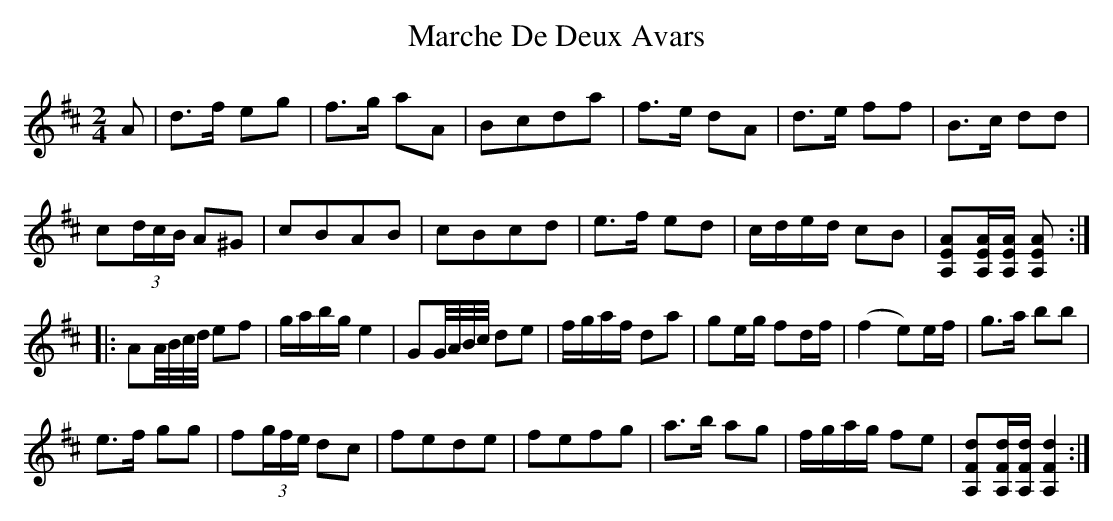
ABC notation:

X:1
T:Marche De Deux Avars
K:Dmaj
M:2/4
L:1/8
A|d>f eg|f>g aA|Bcda|f>e dA|d>e ff|B>c dd|
c(3d/2c/2B/2 A^G|cBAB|cBcd|e>f ed|c/2d/2e/2d/2 cB|[A,EA][A,EA]/2[A,EA]/2 [A,EA]:|
|:AA/4B/4c/4d/4 ef|g/2a/2b/2g/2 e2|GG/4A/4B/4c/4 de|f/2g/2a/2f/2 da|ge/2g/2 fd/2f/2|(f2 e)e/2f/2|g>a bb|
e>f gg|f(3g/2f/2e/2 dc|fede|fefg|a>b ag|f/2g/2a/2g/2 fe|[A,Fd][A,Fd]/2[A,Fd]/2 [A,Fd]2:|]
